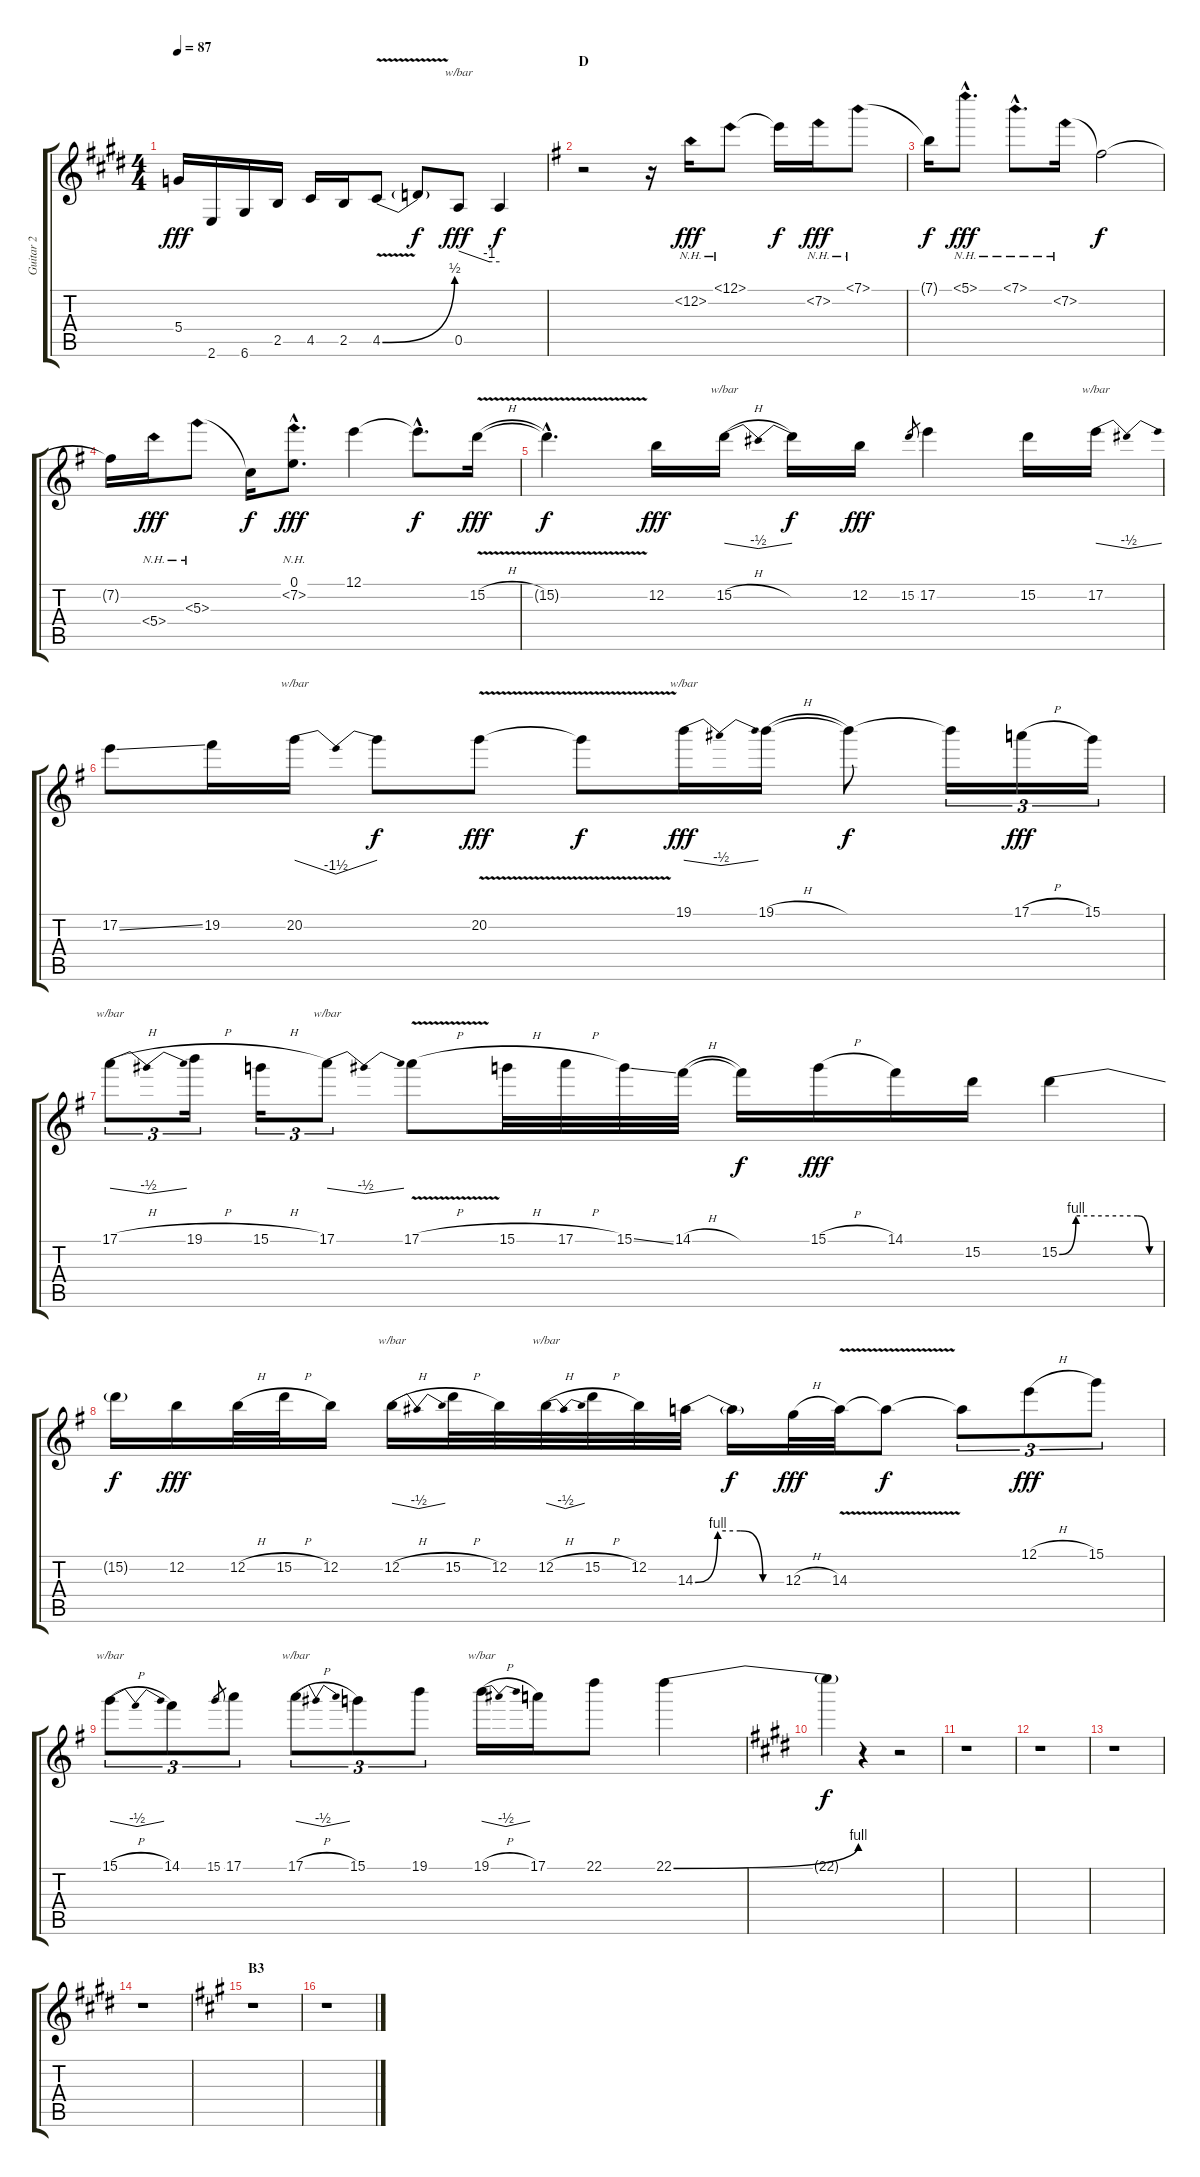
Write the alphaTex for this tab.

\track ("Guitar 2" "Guitar 2") {instrument distortionguitar}
\staff {score tabs}
\tuning (E4 B3 G3 D3 A2 D2) {hide}
\ts (4 4)
\tempo 87
\clef g2
\ks e
5.4.16{dy fff} 2.6.16 6.6.16 2.5.16 4.5.16 2.5.16 4.5{be (bend 0 0 60 2) v}.8 4.5{t}.8{dy f} 0.5.8{tbe (custom default 0 0 45 -4 60 -4) dy fff} 0.5{t}.4{dy f} |
\section ("" "D")
\ks g
r.2{volume 16} r.16 12.2{nh}.16{dy fff} 12.1{nh}.8 12.1{t}.16{dy f} 7.2{nh}.16{dy fff} 7.1{nh}.8 |
7.1{t}.16{dy f} 5.1{nh hac}.8{d dy fff} 7.1{nh hac}.8{d} 7.2{nh}.16 7.2{t}.2{dy f} |
7.2{t}.16 5.4{nh}.16{dy fff} 5.3{nh}.8 5.3{t}.16{dy f} (0.1{hac} 7.2{nh hac}).8{d dy fff} 12.1.4 12.1{hac t}.8{d dy f} 15.2{v h}.16{dy fff} |
15.2{hac t}.4{d dy f} 12.2.16{dy fff} 15.2{h}.16{tbe (dip default 0 0 30 -2 60 0)} 15.2{t}.16{dy f} 12.2.16{dy fff} 15.2.8{gr} 17.2.4 15.2.16 17.2.16{tbe (dip default 0 0 30 -2 60 0)} |
17.2{ss}.8 19.2.16 20.2.16{tbe (dip default 0 0 30 -6 60 0)} 20.2{t}.8{dy f} 20.2{v}.8{dy fff} 20.2{t}.8{dy f} 19.1.16{tbe (dip default 0 0 30 -2 60 0) dy fff} 19.1{h}.16 19.1{t}.8{dy f} 19.1{t}.16{tu (3 2)} 17.1{h}.16{tu (3 2) dy fff} 15.1.16{tu (3 2)} |
17.1{h}.8{tu (3 2) tbe (dip default 0 0 30 -2 60 0)} 19.1{h}.16{tu (3 2)} 15.1{h}.16{tu (3 2)} 17.1.8{tu (3 2) tbe (dip default 0 0 30 -2 60 0)} 17.1{v h}.8 15.1{h}.32 17.1{h}.32 15.1{ss}.32 14.1{h}.32 14.1{t}.16{dy f} 15.1{h}.16{dy fff} 14.1.16 15.2.16 15.2{be (custom 0 0 10 4 47 4 54 0 60 0)}.4 |
15.2{t}.16{dy f} 12.2.16{dy fff} 12.2{h}.32 15.2{h}.32 12.2.16 12.2{h}.16{tbe (dip default 0 0 30 -2 60 0)} 15.2{h}.32 12.2.32 12.2{h}.32{tbe (dip default 0 0 30 -2 60 0)} 15.2{h}.32 12.2.32 14.3{be (custom 0 0 15 4 30 4 45 0 60 0)}.32 14.3{t}.16{dy f} 12.3{h}.32{dy fff} 14.3{v}.32 14.3{t}.8{dy f} 14.3{t}.8{tu (3 2)} 12.1{h}.8{tu (3 2) dy fff} 15.1.8{tu (3 2)} |
15.1{h}.8{tu (3 2) tbe (dip default 0 0 30 -2 60 0)} 14.1.8{tu (3 2)} 15.1.8{gr} 17.1.8{tu (3 2)} 17.1{h}.8{tu (3 2) tbe (dip default 0 0 30 -2 60 0)} 15.1.8{tu (3 2)} 19.1.8{tu (3 2)} 19.1{h}.16{tbe (dip default 0 0 30 -2 60 0)} 17.1.16 22.1.8 22.1{be (bend 0 0 60 4)}.4 |
\ks e
22.1{t}.4{dy f} r.4 r.2 |
r.1 |
r.1 |
r.1 |
r.1 |
\section ("" "B3")
\ks a
r.1 |
r.1
